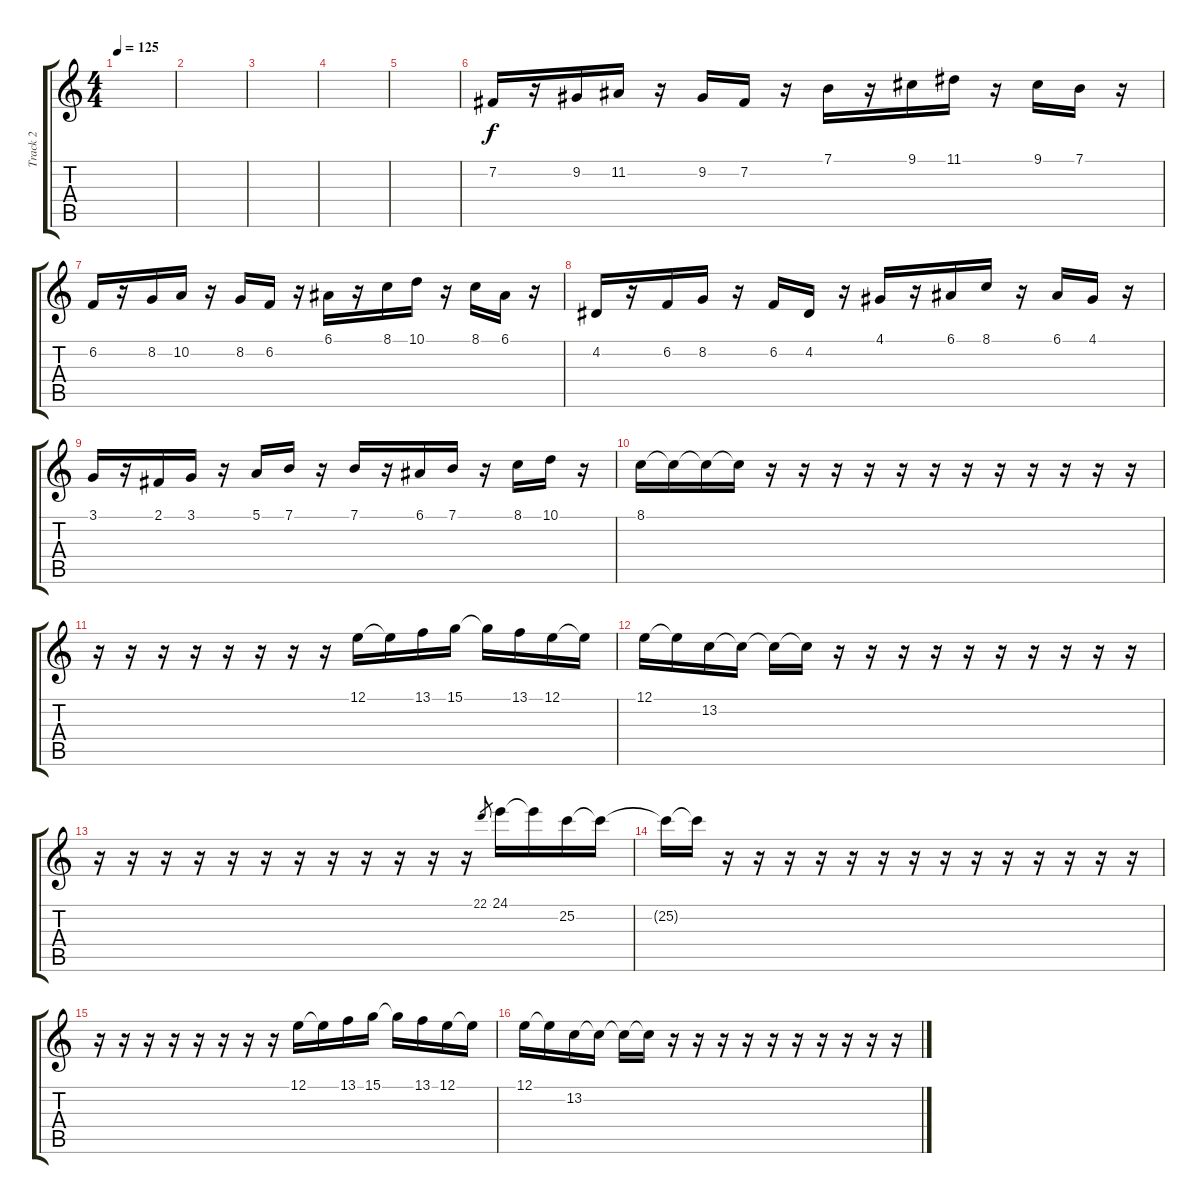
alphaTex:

\track ("Track 2" "Track 2") {instrument vibraphone}
\staff {score tabs}
\tuning (E4 B3 G3 D3 A2 E2) {hide}
\ts (4 4)
\tempo 125
\clef g2
\ks c
|
|
|
|
|
7.2.16 r.16 9.2.16 11.2.16 r.16 9.2.16 7.2.16 r.16 7.1.16 r.16 9.1.16 11.1.16 r.16 9.1.16 7.1.16 r.16 |
6.2.16 r.16 8.2.16 10.2.16 r.16 8.2.16 6.2.16 r.16 6.1.16 r.16 8.1.16 10.1.16 r.16 8.1.16 6.1.16 r.16 |
4.2.16 r.16 6.2.16 8.2.16 r.16 6.2.16 4.2.16 r.16 4.1.16 r.16 6.1.16 8.1.16 r.16 6.1.16 4.1.16 r.16 |
3.1.16 r.16 2.1.16 3.1.16 r.16 5.1.16 7.1.16 r.16 7.1.16 r.16 6.1.16 7.1.16 r.16 8.1.16 10.1.16 r.16 |
8.1.16 8.1{t}.16 8.1{t}.16 8.1{t}.16 r.16 r.16 r.16 r.16 r.16 r.16 r.16 r.16 r.16 r.16 r.16 r.16 |
r.16 r.16 r.16 r.16 r.16 r.16 r.16 r.16 12.1.16 12.1{t}.16 13.1.16 15.1.16 15.1{t}.16 13.1.16 12.1.16 12.1{t}.16 |
12.1.16 12.1{t}.16 13.2.16 13.2{t}.16 13.2{t}.16 13.2{t}.16 r.16 r.16 r.16 r.16 r.16 r.16 r.16 r.16 r.16 r.16 |
r.16 r.16 r.16 r.16 r.16 r.16 r.16 r.16 r.16 r.16 r.16 r.16 22.1.8{gr} 24.1.16 24.1{t}.16 25.2.16 25.2{t}.16 |
25.2{t}.16 25.2{t}.16 r.16 r.16 r.16 r.16 r.16 r.16 r.16 r.16 r.16 r.16 r.16 r.16 r.16 r.16 |
r.16 r.16 r.16 r.16 r.16 r.16 r.16 r.16 12.1.16 12.1{t}.16 13.1.16 15.1.16 15.1{t}.16 13.1.16 12.1.16 12.1{t}.16 |
12.1.16 12.1{t}.16 13.2.16 13.2{t}.16 13.2{t}.16 13.2{t}.16 r.16 r.16 r.16 r.16 r.16 r.16 r.16 r.16 r.16 r.16
